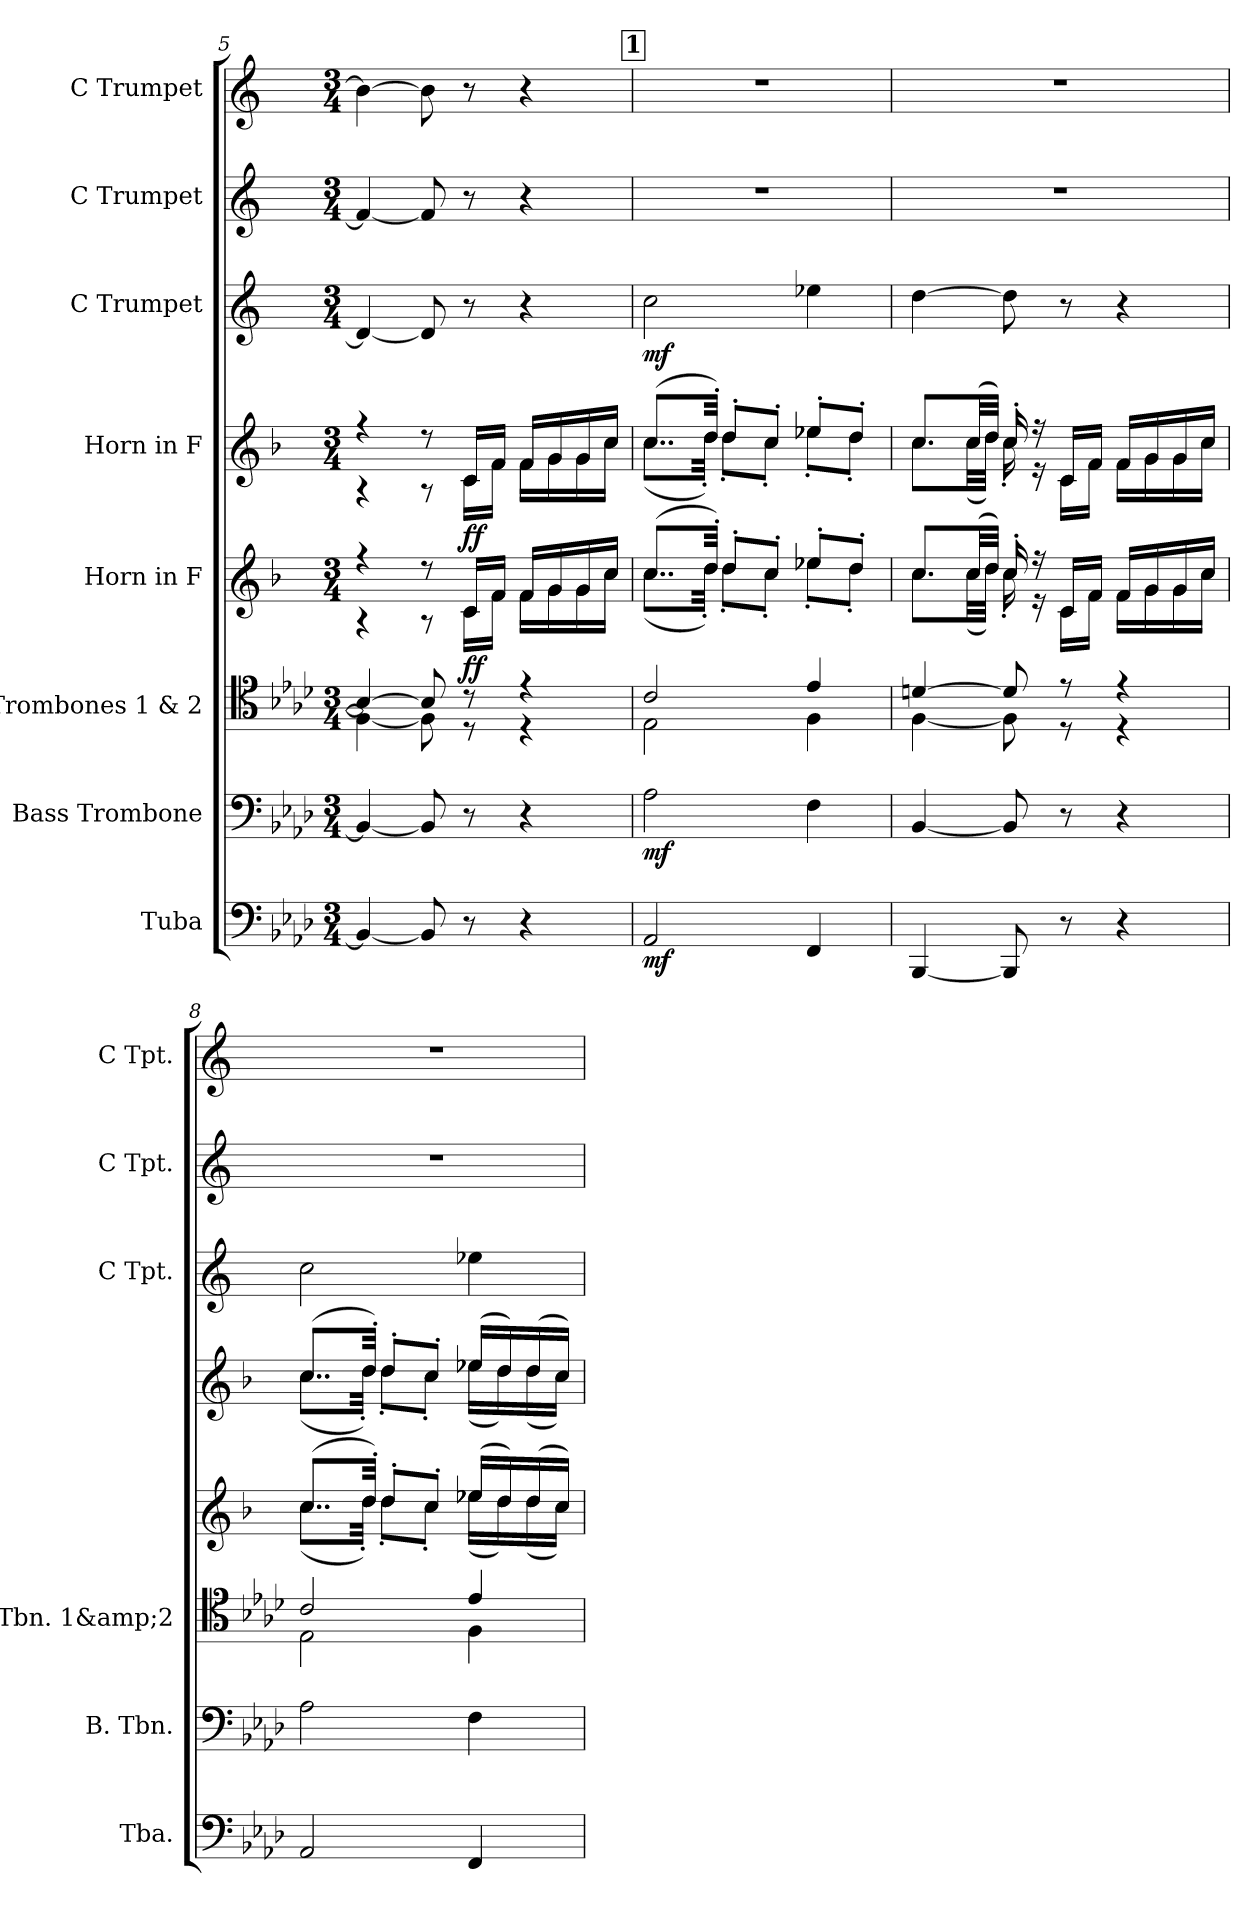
**kern	**dynam	**kern	**dynam	**kern	**dynam	**kern	**dynam	**kern	**dynam	**kern	**dynam	**kern	**kern
*part8	*part8	*part7	*part7	*part6	*part6	*part5	*part5	*part4	*part4	*part3	*part3	*part2	*part1
*staff8	*staff8	*staff7	*staff7	*staff6	*staff6	*staff5	*staff5	*staff4	*staff4	*staff3	*staff3	*staff2	*staff1
*I"Tuba	*	*I"Bass Trombone	*	*I"Trombones 1 &amp; 2	*	*I"Horn in F	*	*I"Horn in F	*	*I"C Trumpet	*	*I"C Trumpet	*I"C Trumpet
*I'Tba.	*	*I'B. Tbn.	*	*I'Tbn. 1&amp;2	*	*	*	*	*	*I'C Tpt.	*	*I'C Tpt.	*I'C Tpt.
*clefF4	*	*clefF4	*	*clefC4	*	*clefG2	*	*clefG2	*	*clefG2	*	*clefG2	*clefG2
*	*	*	*	*	*	*ITrd4c7	*	*ITrd4c7	*	*	*	*	*
*k[b-e-a-d-]	*	*k[b-e-a-d-]	*	*k[b-e-a-d-]	*	*k[b-e-]	*	*k[b-e-]	*	*k[]	*	*k[]	*k[]
*M3/4	*	*M3/4	*	*M3/4	*	*M3/4	*	*M3/4	*	*M3/4	*	*M3/4	*M3/4
=5	=5	=5	=5	=5	=5	=5	=5	=5	=5	=5	=5	=5	=5
*	*	*	*	*^	*	*^	*	*^	*	*	*	*	*
4BB-/_	.	4BB-/_	.	4B-/_	4F\_	.	4r	4r	.	4r	4r	.	4d/_	.	4f/_	4b-\_
8BB-/]	.	8BB-/]	.	8B-/]	8F\]	.	8r	8r	.	8r	8r	.	8d/]	.	8f/]	8b-\]
!	!	!	!	!	!	!	!	!	!LO:DY:b	!	!	!	!	!	!	!
!	!	!	!	!	!	!	!	!	!LO:DY:n=1:b	!	!	!LO:DY:b	!	!	!	!
!	!	!	!	!	!	!	!	!	!	!	!	!LO:DY:n=1:b	!	!	!	!
8r	.	8r	.	8r	8r	.	16F/LL	16F\LL	f f	16F/LL	16F\LL	f f	8r	.	8r	8r
.	.	.	.	.	.	.	16B-/JJ	16B-\JJ	.	16B-/JJ	16B-\JJ	.	.	.	.	.
4r	.	4r	.	4r	4r	.	16B-/LL	16B-\LL	.	16B-/LL	16B-\LL	.	4r	.	4r	4r
.	.	.	.	.	.	.	16c/	16c\	.	16c/	16c\	.	.	.	.	.
.	.	.	.	.	.	.	16c/	16c\	.	16c/	16c\	.	.	.	.	.
.	.	.	.	.	.	.	16f/JJ	16f\JJ	.	16f/JJ	16f\JJ	.	.	.	.	.
!!LO:PB:g=z
!!LO:REH:place=s1:a:B:fs=14:t=1
=6	=6	=6	=6	=6	=6	=6	=6	=6	=6	=6	=6	=6	=6	=6	=6	=6
!	!LO:DY:b	!	!LO:DY:b	!	!	!LO:DY:b	!	!	!	!	!	!	!	!	!	!
!	!	!	!	!	!	!LO:DY:n=1:b	!	!	!	!	!	!	!	!LO:DY:b	!	!
2AA-/	mf	2A-\	mf	2c/	2E-\	mf mf	(>8..f/L	(<8..f\L	.	(>8..f/L	(<8..f\L	.	2cc\	mf	2.r	2.r
.	.	.	.	.	.	.	32g'/Jkk)	32g'\Jkk)	.	32g'/Jkk)	32g'\Jkk)	.	.	.	.	.
.	.	.	.	.	.	.	8g'/L	8g'\L	.	8g'/L	8g'\L	.	.	.	.	.
.	.	.	.	.	.	.	8f'/J	8f'\J	.	8f'/J	8f'\J	.	.	.	.	.
4FF/	.	4F\	.	4e-/	4F\	.	8a-X'/L	8a-'\L	.	8a-X'/L	8a-'\L	.	4ee-X\	.	.	.
.	.	.	.	.	.	.	8g'/J	8g'\J	.	8g'/J	8g'\J	.	.	.	.	.
=7	=7	=7	=7	=7	=7	=7	=7	=7	=7	=7	=7	=7	=7	=7	=7	=7
[4BBB-/	.	[4BB-/	.	[4dn/	[4F\	.	8.f/L	8.f\L	.	8.f/L	8.f\L	.	[4dd\	.	2.r	2.r
.	.	.	.	.	.	.	(>32f/LL	(<32f\LL	.	(>32f/LL	(<32f\LL	.	.	.	.	.
.	.	.	.	.	.	.	32g/JJJ)	32g\JJJ)	.	32g/JJJ)	32g\JJJ)	.	.	.	.	.
8BBB-/]	.	8BB-/]	.	8d/]	8F\]	.	16f'/	16f'\	.	16f'/	16f'\	.	8dd\]	.	.	.
.	.	.	.	.	.	.	16r	16r	.	16r	16r	.	.	.	.	.
8r	.	8r	.	8r	8r	.	16F/LL	16F\LL	.	16F/LL	16F\LL	.	8r	.	.	.
.	.	.	.	.	.	.	16B-/JJ	16B-\JJ	.	16B-/JJ	16B-\JJ	.	.	.	.	.
4r	.	4r	.	4r	4r	.	16B-/LL	16B-\LL	.	16B-/LL	16B-\LL	.	4r	.	.	.
.	.	.	.	.	.	.	16c/	16c\	.	16c/	16c\	.	.	.	.	.
.	.	.	.	.	.	.	16c/	16c\	.	16c/	16c\	.	.	.	.	.
.	.	.	.	.	.	.	16f/JJ	16f\JJ	.	16f/JJ	16f\JJ	.	.	.	.	.
=8	=8	=8	=8	=8	=8	=8	=8	=8	=8	=8	=8	=8	=8	=8	=8	=8
2AA-/	.	2A-\	.	2c/	2E-\	.	(>8..f/L	(<8..f\L	.	(>8..f/L	(<8..f\L	.	2cc\	.	2.r	2.r
.	.	.	.	.	.	.	32g'/Jkk)	32g'\Jkk)	.	32g'/Jkk)	32g'\Jkk)	.	.	.	.	.
.	.	.	.	.	.	.	8g'/L	8g'\L	.	8g'/L	8g'\L	.	.	.	.	.
.	.	.	.	.	.	.	8f'/J	8f'\J	.	8f'/J	8f'\J	.	.	.	.	.
4FF/	.	4F\	.	4e-/	4F\	.	(>16a-X/LL	(<16a-\LL	.	(>16a-X/LL	(<16a-\LL	.	4ee-X\	.	.	.
.	.	.	.	.	.	.	16g/)	16g\)	.	16g/)	16g\)	.	.	.	.	.
.	.	.	.	.	.	.	(>16g/	(<16g\	.	(>16g/	(<16g\	.	.	.	.	.
.	.	.	.	.	.	.	16f/JJ)	16f\JJ)	.	16f/JJ)	16f\JJ)	.	.	.	.	.
*	*	*	*	*v	*v	*	*	*	*	*v	*v	*	*	*	*	*
*	*	*	*	*	*	*v	*v	*	*	*	*	*	*	*
=	=	=	=	=	=	=	=	=	=	=	=	=	=
*-	*-	*-	*-	*-	*-	*-	*-	*-	*-	*-	*-	*-	*-
